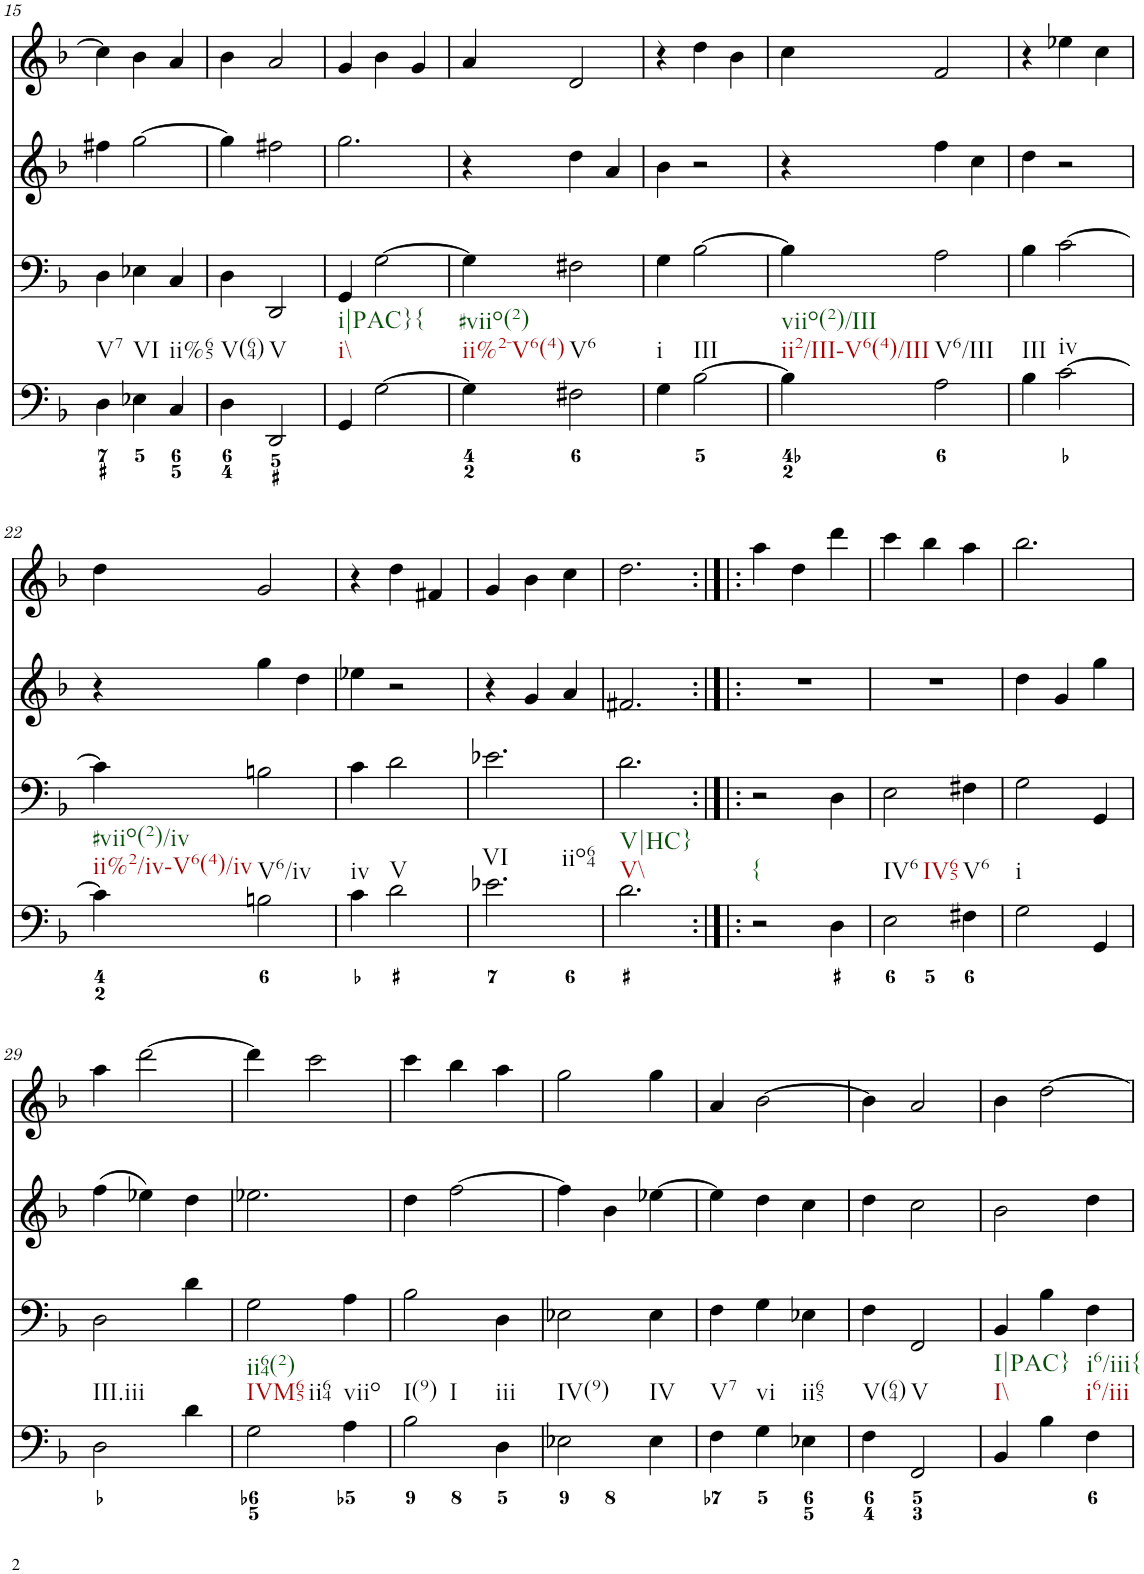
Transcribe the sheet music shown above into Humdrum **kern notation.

**kern	**kern	**kern	**kern
*part4	*part3	*part2	*part1
*staff4	*staff3	*staff2	*staff1
*I"Piano	*I"Piano	*I"Piano	*I"Piano
*I'Pno	*I'Pno	*I'Pno	*I'Pno
!!LO:PB:g=z
*clefF4	*clefF4	*clefG2	*clefG2
*k[b-]	*k[b-]	*k[b-]	*k[b-]
*d:	*d:	*d:	*d:
*M3/4	*M3/4	*M3/4	*M3/4
=15	=15	=15	=15
!LO:TX:b:t=V7	!	!	!
4D\	4D\	4ff#X\	4cc\]
!LO:TX:b:t=VI	!	!	!
4E-X\	4E-X\	[2gg\	4b-\
!LO:TX:b:t=ii%65	!	!	!
4C/	4C/	.	4a/
=16	=16	=16	=16
!LO:TX:b:t=V(64)	!	!	!
4D\	4D\	4gg\]	4b-\
!LO:TX:b:t=V	!	!	!
2DD/	2DD/	2ff#X\	2a/
=17	=17	=17	=17
!LO:TX:b:t=i\\	!	!	!
!LO:TX:b:t=i|PAC}{	!	!	!
4GG/	4GG/	2.gg\	4g/
[2G\	[2G\	.	4b-\
.	.	.	4g/
=18	=18	=18	=18
!LO:TX:b:t=ii%2-V6(4)	!	!	!
!LO:TX:b:t=#viio(2)	!	!	!
4G\]	4G\]	4r	4a/
!LO:TX:b:t=V6	!	!	!
2F#X\	2F#X\	4dd\	2d/
.	.	4a/	.
=19	=19	=19	=19
!LO:TX:b:t=i	!	!	!
4G\	4G\	4b-\	4r
!LO:TX:b:t=III	!	!	!
[2B-\	[2B-\	2r	4dd\
.	.	.	4b-\
=20	=20	=20	=20
!LO:TX:b:t=ii2/III-V6(4)/III	!	!	!
!LO:TX:b:t=viio(2)/III	!	!	!
4B-\]	4B-\]	4r	4cc\
!LO:TX:b:t=V6/III	!	!	!
2A\	2A\	4ff\	2f/
.	.	4cc\	.
=21	=21	=21	=21
!LO:TX:b:t=III	!	!	!
4B-\	4B-\	4dd\	4r
!LO:TX:b:t=iv	!	!	!
[2c\	[2c\	2r	4ee-X\
.	.	.	4cc\
!!LO:LB:g=z
=22	=22	=22	=22
!LO:TX:b:t=ii%2/iv-V6(4)/iv	!	!	!
!LO:TX:b:t=#viio(2)/iv	!	!	!
4c\]	4c\]	4r	4dd\
!LO:TX:b:t=V6/iv	!	!	!
2Bn\	2Bn\	4gg\	2g/
.	.	4dd\	.
=23	=23	=23	=23
!LO:TX:b:t=iv	!	!	!
4c\	4c\	4ee-X\	4r
!LO:TX:b:t=V	!	!	!
2d\	2d\	2r	4dd\
.	.	.	4f#X/
=24	=24	=24	=24
!LO:TX:b:t=VI	!	!	!
!LO:TX:b:t=iio64	!	!	!
2.e-X\	2.e-X\	4r	4g/
.	.	4g/	4b-\
.	.	4a/	4cc\
=25	=25	=25	=25
!LO:TX:b:t=V\\	!	!	!
!LO:TX:b:t=V|HC}	!	!	!
2.d\	2.d\	2.f#X/	2.dd\
=26:|!|:	=26:|!|:	=26:|!|:	=26:|!|:
!LO:TX:b:t={	!	!	!
2r	2r	2.r	4aa\
.	.	.	4dd\
4D\	4D\	.	4ddd\
=27	=27	=27	=27
!LO:TX:b:t=IV6	!	!	!
!LO:TX:b:t=IV65	!	!	!
2E\	2E\	2.r	4ccc\
.	.	.	4bb-\
!LO:TX:b:t=V6	!	!	!
4F#X\	4F#X\	.	4aa\
=28	=28	=28	=28
!LO:TX:b:t=i	!	!	!
2G\	2G\	4dd\	2.bb-\
.	.	4g/	.
4GG/	4GG/	4gg\	.
!!LO:LB:g=z
=29	=29	=29	=29
!LO:TX:b:t=III.iii	!	!	!
2D\	2D\	(4ff\	4aa\
.	.	4ee-X\)	[2ddd\
4d\	4d\	4dd\	.
=30	=30	=30	=30
!LO:TX:b:t=IVM65	!	!	!
!LO:TX:b:t=ii64(2)	!	!	!
!LO:TX:b:t=ii64	!	!	!
2G\	2G\	2.ee-X\	4ddd\]
.	.	.	2ccc\
!LO:TX:b:t=viio	!	!	!
4A\	4A\	.	.
=31	=31	=31	=31
!LO:TX:b:t=I(9)	!	!	!
!LO:TX:b:t=I	!	!	!
2B-\	2B-\	4dd\	4ccc\
.	.	[2ff\	4bb-\
!LO:TX:b:t=iii	!	!	!
4D\	4D\	.	4aa\
=32	=32	=32	=32
!LO:TX:b:t=IV(9)	!	!	!
2E-X\	2E-X\	4ff\]	2gg\
.	.	4b-\	.
!LO:TX:b:t=IV	!	!	!
4E-\	4E-\	[4ee-X\	4gg\
=33	=33	=33	=33
!LO:TX:b:t=V7	!	!	!
4F\	4F\	4ee-\]	4a/
!LO:TX:b:t=vi	!	!	!
4G\	4G\	4dd\	[2b-\
!LO:TX:b:t=ii65	!	!	!
4E-X\	4E-X\	4cc\	.
=34	=34	=34	=34
!LO:TX:b:t=V(64)	!	!	!
4F\	4F\	4dd\	4b-\]
!LO:TX:b:t=V	!	!	!
2FF/	2FF/	2cc\	2a/
=35	=35	=35	=35
!LO:TX:b:t=I\\	!	!	!
!LO:TX:b:t=I|PAC}	!	!	!
4BB-/	4BB-/	2b-\	4b-\
4B-\	4B-\	.	[2dd\
!LO:TX:b:t=i6/iii	!	!	!
!LO:TX:b:t=i6/iii{	!	!	!
4F\	4F\	4dd\	.
=	=	=	=
*-	*-	*-	*-
